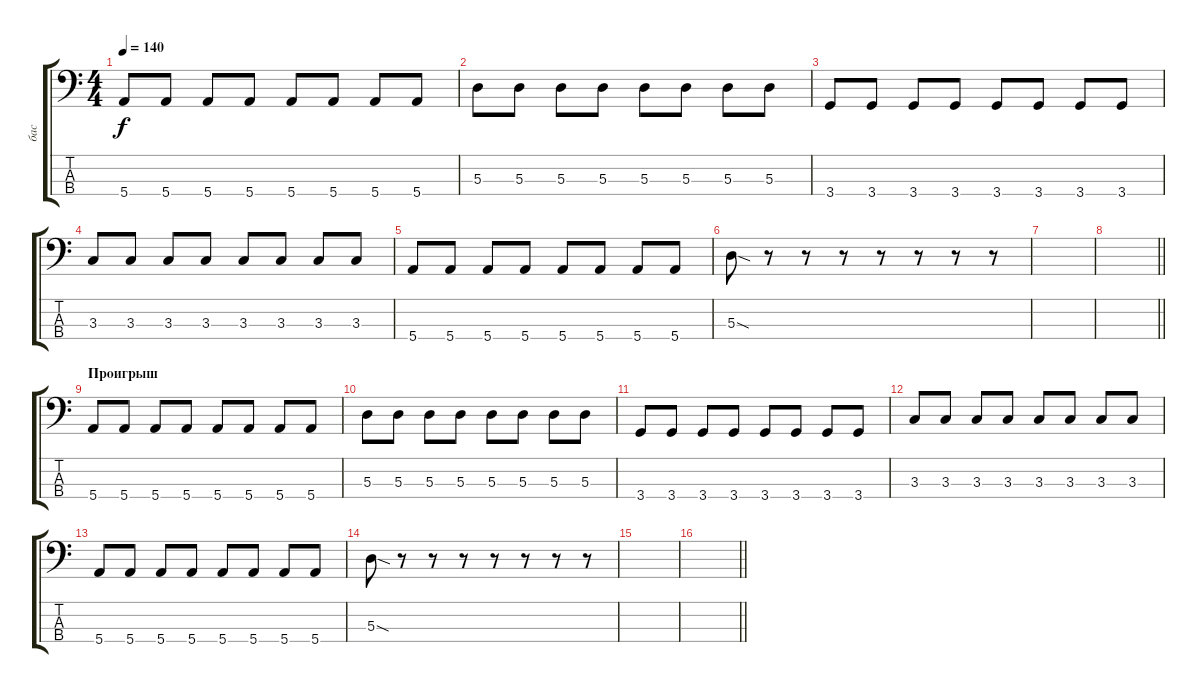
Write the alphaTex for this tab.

\track ("бас" "бас") {instrument fretlessbass}
\staff {score tabs}
\tuning (G2 D2 A1 E1) {hide}
\ts (4 4)
\tempo 140
\clef f4
\ks c
5.4.8{dy f} 5.4.8 5.4.8 5.4.8 5.4.8 5.4.8 5.4.8 5.4.8 |
5.3.8 5.3.8 5.3.8 5.3.8 5.3.8 5.3.8 5.3.8 5.3.8 |
3.4.8 3.4.8 3.4.8 3.4.8 3.4.8 3.4.8 3.4.8 3.4.8 |
3.3.8 3.3.8 3.3.8 3.3.8 3.3.8 3.3.8 3.3.8 3.3.8 |
5.4.8 5.4.8 5.4.8 5.4.8 5.4.8 5.4.8 5.4.8 5.4.8 |
5.3{sod}.8 r.8 r.8 r.8 r.8 r.8 r.8 r.8 |
|
\barLineRight lightlight
|
\section ("" "Проигрыш")
5.4.8 5.4.8 5.4.8 5.4.8 5.4.8 5.4.8 5.4.8 5.4.8 |
5.3.8 5.3.8 5.3.8 5.3.8 5.3.8 5.3.8 5.3.8 5.3.8 |
3.4.8 3.4.8 3.4.8 3.4.8 3.4.8 3.4.8 3.4.8 3.4.8 |
3.3.8 3.3.8 3.3.8 3.3.8 3.3.8 3.3.8 3.3.8 3.3.8 |
5.4.8 5.4.8 5.4.8 5.4.8 5.4.8 5.4.8 5.4.8 5.4.8 |
5.3{sod}.8 r.8 r.8 r.8 r.8 r.8 r.8 r.8 |
|
\barLineRight lightlight
